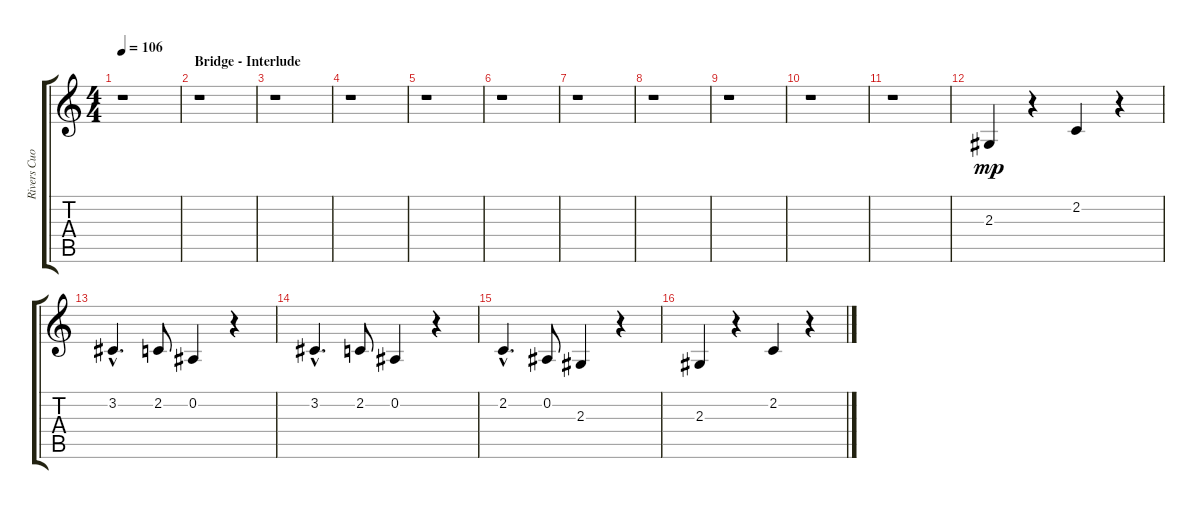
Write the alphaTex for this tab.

\track ("Rivers Cuomo" "Rivers Cuo") {instrument drawbarorgan}
\staff {score tabs}
\tuning (Eb4 Bb3 Gb3 Db3 Ab2 Eb2) {hide}
\ts (4 4)
\tempo 106
\clef g2
\ks c
r.1{dy f} |
\section ("" "Bridge - Interlude")
r.1 |
r.1 |
r.1 |
r.1 |
r.1 |
r.1 |
r.1 |
r.1 |
r.1 |
r.1 |
2.3.4{dy mp} r.4 2.2.4 r.4 |
3.2{hac}.4{d} 2.2.8 0.2.4 r.4 |
3.2{hac}.4{d} 2.2.8 0.2.4 r.4 |
2.2{hac}.4{d} 0.2.8 2.3.4 r.4 |
2.3.4 r.4 2.2.4 r.4
